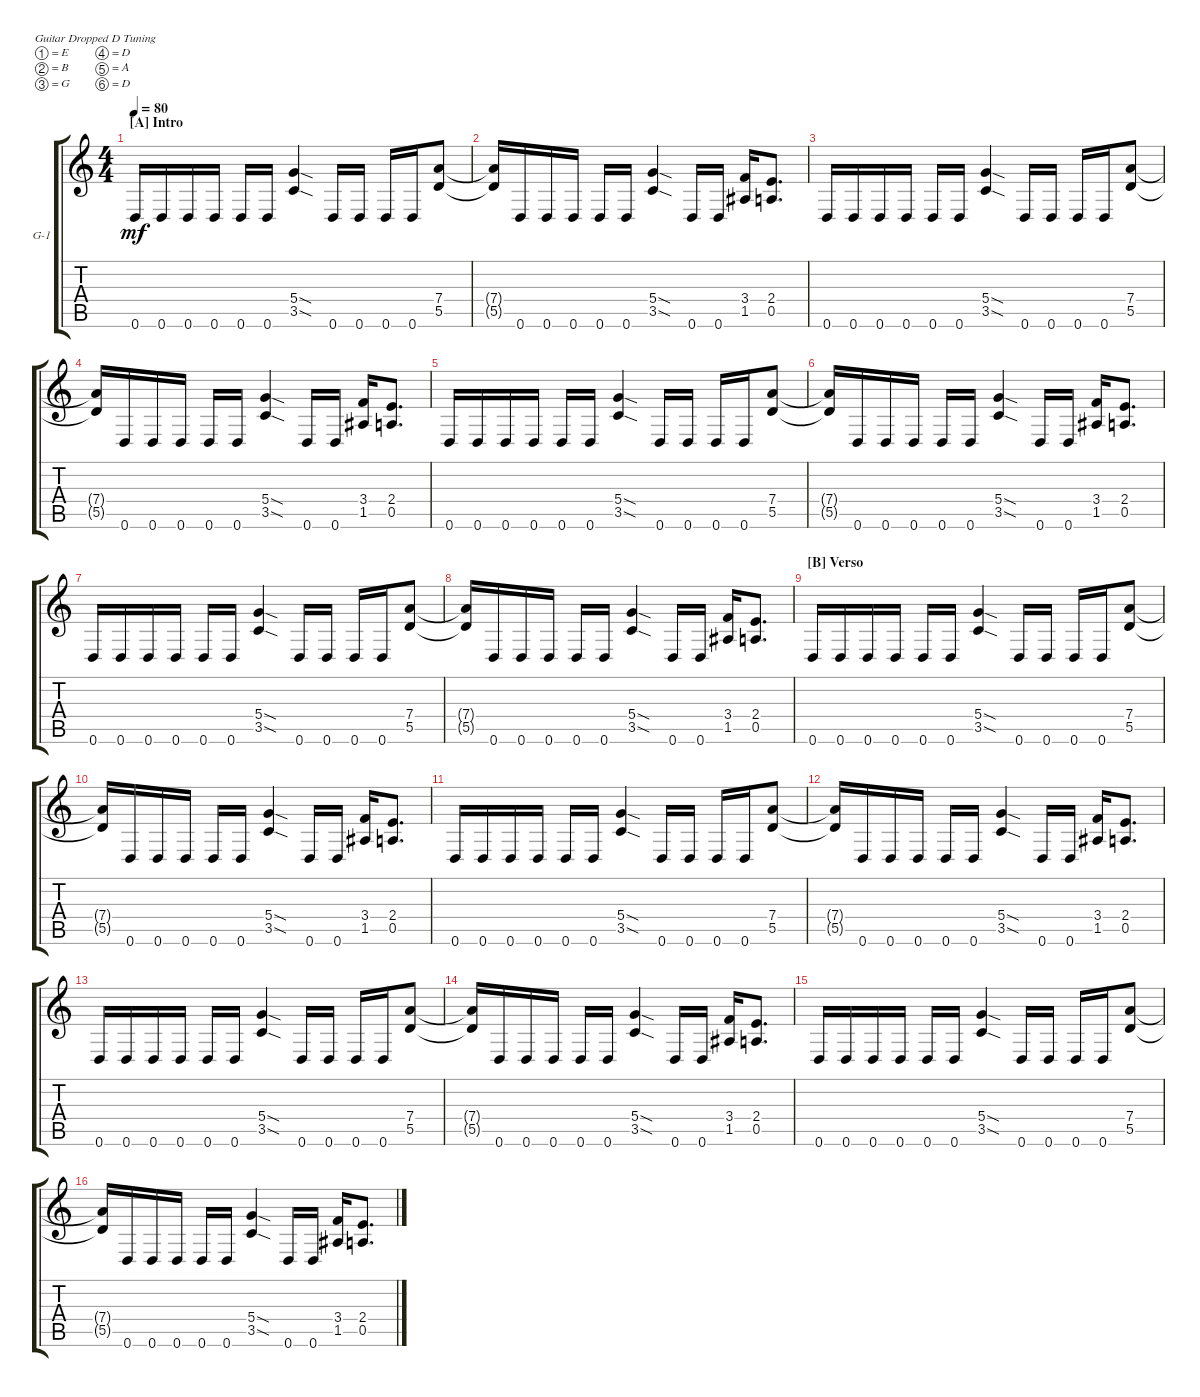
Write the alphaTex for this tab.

\defaultSystemsLayout 4
\bracketExtendMode groupsimilarinstruments
\firstSystemTrackNameOrientation horizontal
\otherSystemsTrackNameOrientation horizontal
\track ("Guitar-1" "G-1") {multiBarRest instrument acousticguitarsteel}
\staff {score tabs}
\tuning (E4 B3 G3 D3 A2 D2)
\ts (4 4)
\section ("A" "Intro")
\tempo 80
\clef g2
\ks aminor
0.6.16{dy mf instrument acousticguitarsteel} 0.6.16 0.6.16 0.6.16 0.6.16 0.6.16 (3.5{sod} 5.4{sod}).4 0.6.16 0.6.16 0.6.16 0.6.16 (5.5 7.4).8 |
(5.5{t} 7.4{t}).16 0.6.16 0.6.16 0.6.16 0.6.16 0.6.16 (3.5{sod} 5.4{sod}).4 0.6.16 0.6.16 (1.5 3.4).16 (0.5 2.4).8{d} |
0.6.16 0.6.16 0.6.16 0.6.16 0.6.16 0.6.16 (3.5{sod} 5.4{sod}).4 0.6.16 0.6.16 0.6.16 0.6.16 (5.5 7.4).8 |
(5.5{t} 7.4{t}).16 0.6.16 0.6.16 0.6.16 0.6.16 0.6.16 (3.5{sod} 5.4{sod}).4 0.6.16 0.6.16 (1.5 3.4).16 (0.5 2.4).8{d} |
0.6.16 0.6.16 0.6.16 0.6.16 0.6.16 0.6.16 (3.5{sod} 5.4{sod}).4 0.6.16 0.6.16 0.6.16 0.6.16 (5.5 7.4).8 |
(5.5{t} 7.4{t}).16 0.6.16 0.6.16 0.6.16 0.6.16 0.6.16 (3.5{sod} 5.4{sod}).4 0.6.16 0.6.16 (1.5 3.4).16 (0.5 2.4).8{d} |
0.6.16 0.6.16 0.6.16 0.6.16 0.6.16 0.6.16 (3.5{sod} 5.4{sod}).4 0.6.16 0.6.16 0.6.16 0.6.16 (5.5 7.4).8 |
(5.5{t} 7.4{t}).16 0.6.16 0.6.16 0.6.16 0.6.16 0.6.16 (3.5{sod} 5.4{sod}).4 0.6.16 0.6.16 (1.5 3.4).16 (0.5 2.4).8{d} |
\section ("B" "Verso")
0.6.16 0.6.16 0.6.16 0.6.16 0.6.16 0.6.16 (3.5{sod} 5.4{sod}).4 0.6.16 0.6.16 0.6.16 0.6.16 (5.5 7.4).8 |
(5.5{t} 7.4{t}).16 0.6.16 0.6.16 0.6.16 0.6.16 0.6.16 (3.5{sod} 5.4{sod}).4 0.6.16 0.6.16 (1.5 3.4).16 (0.5 2.4).8{d} |
0.6.16 0.6.16 0.6.16 0.6.16 0.6.16 0.6.16 (3.5{sod} 5.4{sod}).4 0.6.16 0.6.16 0.6.16 0.6.16 (5.5 7.4).8 |
(5.5{t} 7.4{t}).16 0.6.16 0.6.16 0.6.16 0.6.16 0.6.16 (3.5{sod} 5.4{sod}).4 0.6.16 0.6.16 (1.5 3.4).16 (0.5 2.4).8{d} |
0.6.16 0.6.16 0.6.16 0.6.16 0.6.16 0.6.16 (3.5{sod} 5.4{sod}).4 0.6.16 0.6.16 0.6.16 0.6.16 (5.5 7.4).8 |
(5.5{t} 7.4{t}).16 0.6.16 0.6.16 0.6.16 0.6.16 0.6.16 (3.5{sod} 5.4{sod}).4 0.6.16 0.6.16 (1.5 3.4).16 (0.5 2.4).8{d} |
0.6.16 0.6.16 0.6.16 0.6.16 0.6.16 0.6.16 (3.5{sod} 5.4{sod}).4 0.6.16 0.6.16 0.6.16 0.6.16 (5.5 7.4).8 |
(5.5{t} 7.4{t}).16 0.6.16 0.6.16 0.6.16 0.6.16 0.6.16 (3.5{sod} 5.4{sod}).4 0.6.16 0.6.16 (1.5 3.4).16 (0.5 2.4).8{d}
